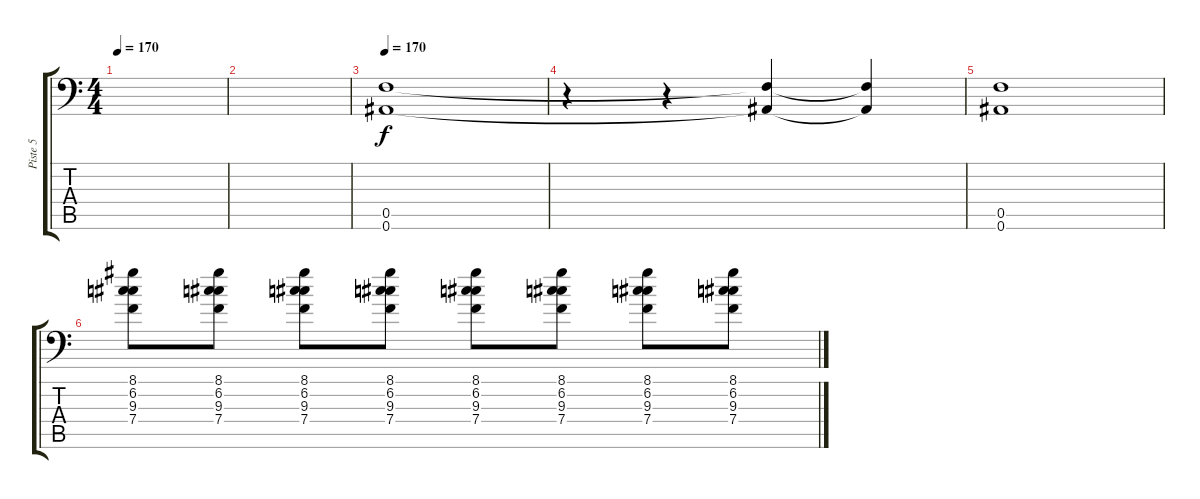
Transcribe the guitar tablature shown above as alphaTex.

\track ("Piste 5" "Piste 5") {instrument distortionguitar}
\staff {score tabs}
\tuning (C4 G3 Eb3 Bb2 F2 Bb1) {hide}
\ts (4 4)
\tempo 170
\clef f4
\ks c
|
|
\tempo 170
(0.5 0.6).1 |
r.4 r.4 (0.5{t} 0.6{t}).4 (0.5{t} 0.6{t}).4 |
(0.5 0.6).1 |
(8.1 6.2 9.3 7.4).8 (8.1 6.2 9.3 7.4).8 (8.1 6.2 9.3 7.4).8 (8.1 6.2 9.3 7.4).8 (8.1 6.2 9.3 7.4).8 (8.1 6.2 9.3 7.4).8 (8.1 6.2 9.3 7.4).8 (8.1 6.2 9.3 7.4).8
